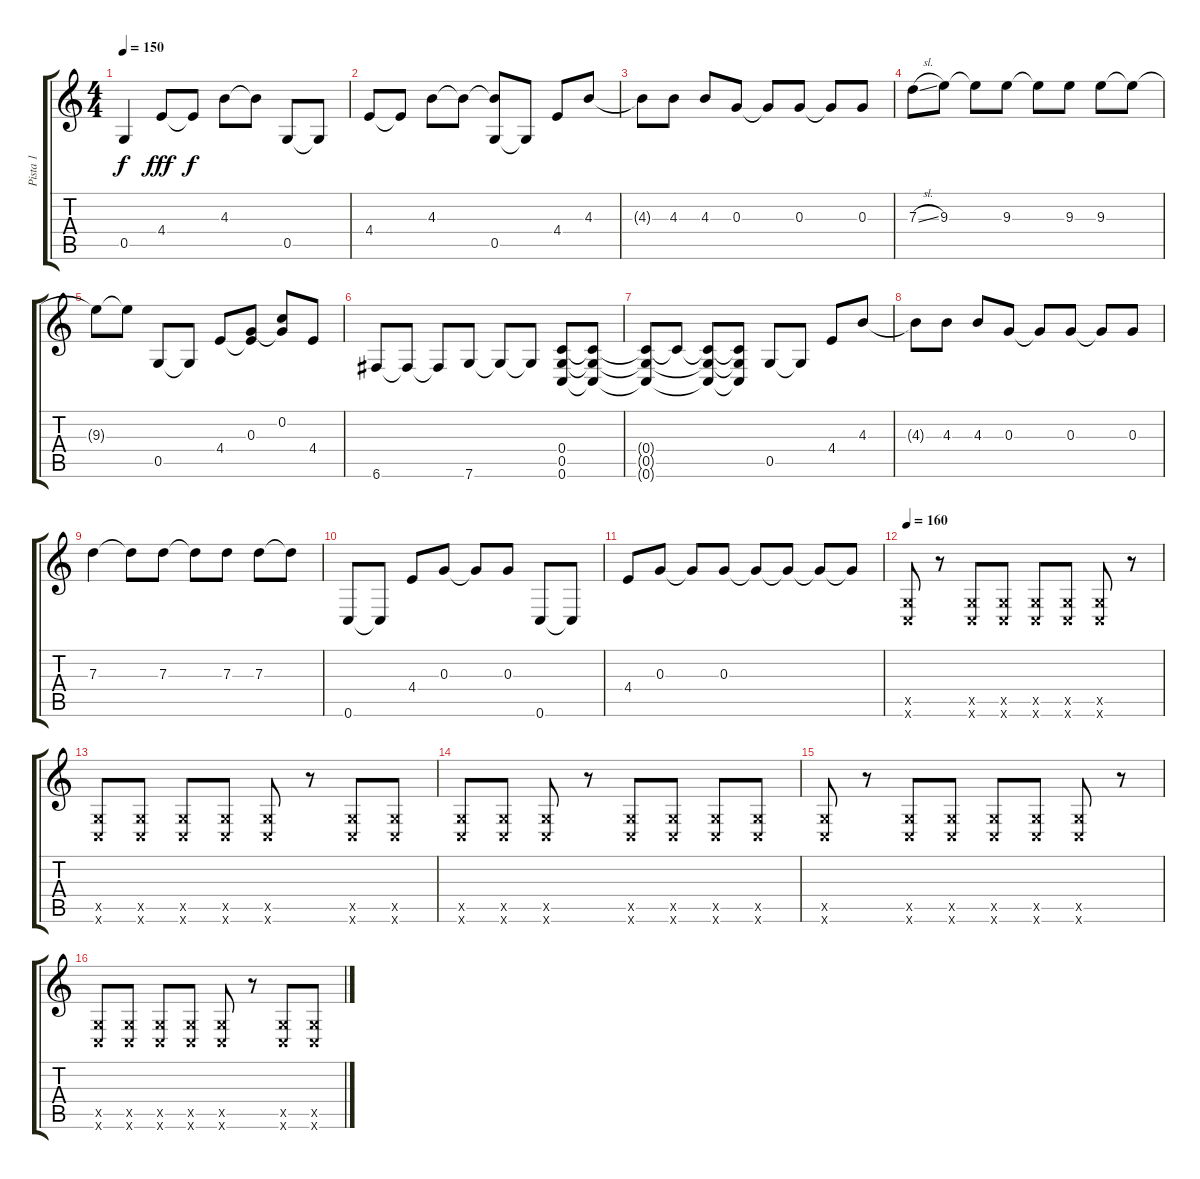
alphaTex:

\track ("Pista 1" "Pista 1") {instrument distortionguitar}
\staff {score tabs}
\tuning (E4 C4 G3 C3 G2 C2) {hide}
\ts (4 4)
\tempo 150
\clef g2
\ks c
0.5.4{dy f} 4.4.8{dy fff} 4.4{t}.8{dy f} 4.3.8 4.3{t}.8 0.5.8 0.5{t}.8 |
4.4.8 4.4{t}.8 4.3.8 4.3{t}.8 (4.3{t} 0.5).8 0.5{t}.8 4.4.8 4.3.8 |
4.3{t}.8 4.3.8 4.3.8 0.3.8 0.3{t}.8 0.3.8 0.3{t}.8 0.3.8 |
7.3{sl}.8 9.3.8 9.3{t}.8 9.3.8 9.3{t}.8 9.3.8 9.3.8 9.3{t}.8 |
9.3{t}.8 9.3{t}.8 0.5.8 0.5{t}.8 4.4.8 (0.3 4.4{t}).8 (0.2 0.3{t}).8 4.4.8 |
6.6.8 6.6{t}.8 6.6{t}.8 7.6.8 7.6{t}.8 7.6{t}.8 (0.4 0.5 0.6).8 (0.4{t} 0.5{t} 0.6{t}).8 |
(0.4{t} 0.5{t} 0.6{t}).8 0.4{t}.8 (0.4{t} 0.5{t} 0.6{t}).8 (0.4{t} 0.5{t} 0.6{t}).8 0.5.8 0.5{t}.8 4.4.8 4.3.8 |
4.3{t}.8 4.3.8 4.3.8 0.3.8 0.3{t}.8 0.3.8 0.3{t}.8 0.3.8 |
7.3.4 7.3{t}.8 7.3.8 7.3{t}.8 7.3.8 7.3.8 7.3{t}.8 |
0.6.8 0.6{t}.8 4.4.8 0.3.8 0.3{t}.8 0.3.8 0.6.8 0.6{t}.8 |
4.4.8 0.3.8 0.3{t}.8 0.3.8 0.3{t}.8 0.3{t}.8 0.3{t}.8 0.3{t}.8 |
\tempo 160
(0.5{x} 0.6{x}).8{instrument overdrivenguitar} r.8 (0.5{x} 0.6{x}).8 (0.5{x} 0.6{x}).8 (0.5{x} 0.6{x}).8 (0.5{x} 0.6{x}).8 (0.5{x} 0.6{x}).8 r.8 |
(0.5{x} 0.6{x}).8 (0.5{x} 0.6{x}).8 (0.5{x} 0.6{x}).8 (0.5{x} 0.6{x}).8 (0.5{x} 0.6{x}).8 r.8 (0.5{x} 0.6{x}).8 (0.5{x} 0.6{x}).8 |
(0.5{x} 0.6{x}).8 (0.5{x} 0.6{x}).8 (0.5{x} 0.6{x}).8 r.8 (0.5{x} 0.6{x}).8 (0.5{x} 0.6{x}).8 (0.5{x} 0.6{x}).8 (0.5{x} 0.6{x}).8 |
(0.5{x} 0.6{x}).8{instrument overdrivenguitar} r.8 (0.5{x} 0.6{x}).8 (0.5{x} 0.6{x}).8 (0.5{x} 0.6{x}).8 (0.5{x} 0.6{x}).8 (0.5{x} 0.6{x}).8 r.8 |
(0.5{x} 0.6{x}).8 (0.5{x} 0.6{x}).8 (0.5{x} 0.6{x}).8 (0.5{x} 0.6{x}).8 (0.5{x} 0.6{x}).8 r.8 (0.5{x} 0.6{x}).8 (0.5{x} 0.6{x}).8
